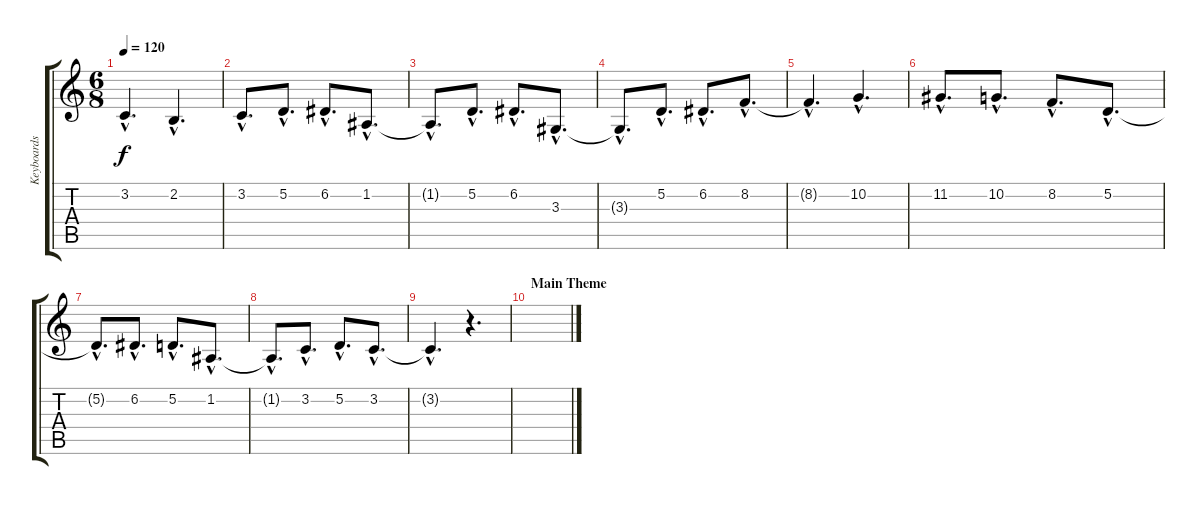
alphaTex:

\track ("Keyboards" "Keyboards") {instrument acousticgrandpiano}
\staff {score tabs}
\tuning (D4 A3 F3 C3 G2 C2) {hide}
\ts (6 8)
\tempo 120
\clef g2
\ks c
3.2{hac t}.4{d dy f} 2.2{hac}.4{d} |
3.2{hac}.8{d} 5.2{hac}.8{d} 6.2{hac}.8{d} 1.2{hac}.8{d} |
1.2{hac t}.8{d} 5.2{hac}.8{d} 6.2{hac}.8{d} 3.3{hac}.8{d} |
3.3{hac t}.8{d} 5.2{hac}.8{d} 6.2{hac}.8{d} 8.2{hac}.8{d} |
8.2{hac t}.4{d} 10.2{hac}.4{d} |
11.2{hac}.8{d} 10.2{hac}.8{d} 8.2{hac}.8{d} 5.2{hac}.8{d} |
5.2{hac t}.8{d} 6.2{hac}.8{d} 5.2{hac}.8{d} 1.2{hac}.8{d} |
1.2{hac t}.8{d} 3.2{hac}.8{d} 5.2{hac}.8{d} 3.2{hac}.8{d} |
3.2{hac t}.4{d} r.4{d} |
\section ("" "Main Theme")
